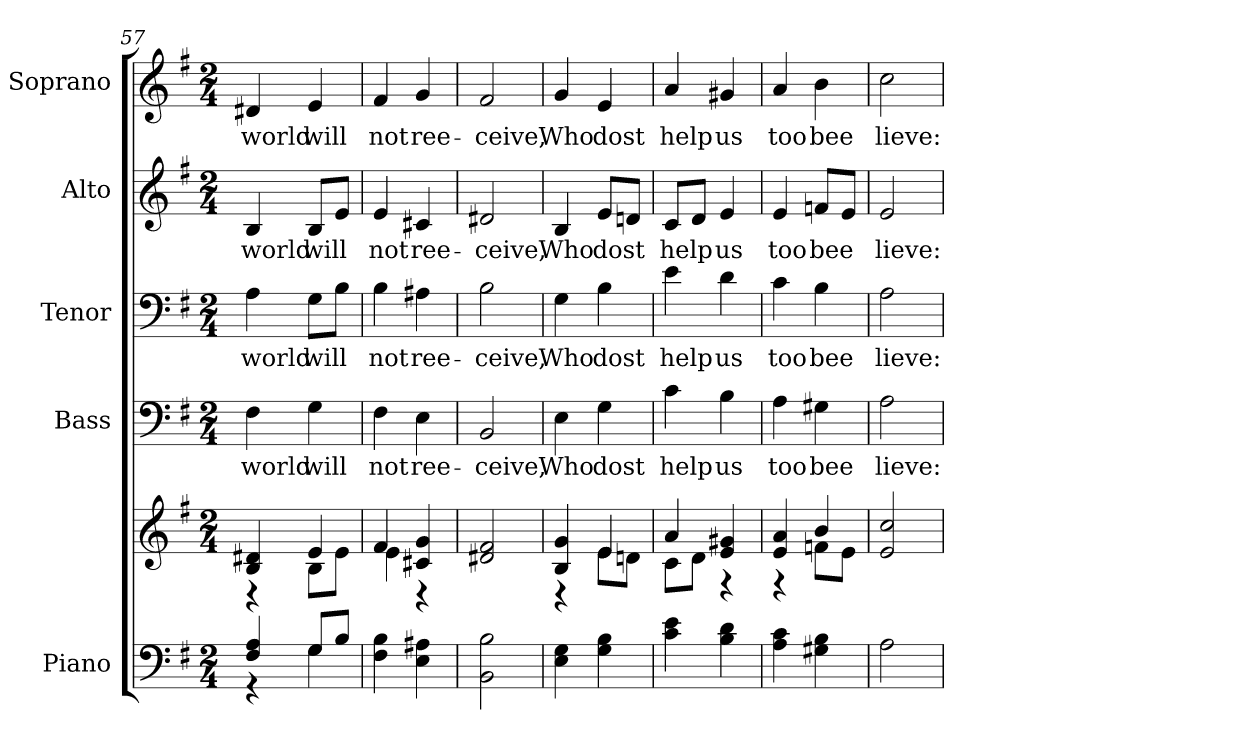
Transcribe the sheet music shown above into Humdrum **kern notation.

**kern	**kern	**kern	**text	**kern	**text	**kern	**text	**kern	**text
*part5	*part5	*part4	*part4	*part3	*part3	*part2	*part2	*part1	*part1
*staff6	*staff5	*staff4	*staff4	*staff3	*staff3	*staff2	*staff2	*staff1	*staff1
*I"Piano	*	*I"Bass	*	*I"Tenor	*	*I"Alto	*	*I"Soprano	*
*I'Pno.	*	*I'B.	*	*I'T.	*	*I'A.	*	*I'S.	*
*clefF4	*clefG2	*clefF4	*	*clefF4	*	*clefG2	*	*clefG2	*
*k[f#]	*k[f#]	*k[f#]	*	*k[f#]	*	*k[f#]	*	*k[f#]	*
*G:	*G:	*G:	*	*G:	*	*G:	*	*G:	*
*M2/4	*M2/4	*M2/4	*	*M2/4	*	*M2/4	*	*M2/4	*
=57	=57	=57	=57	=57	=57	=57	=57	=57	=57
*^	*^	*	*	*	*	*	*	*	*
!	!	!	!	!	!LO:LY:b:color=#000000	!	!	!	!	!	!
!	!	!	!	!	!	!	!LO:LY:b:color=#000000	!	!	!	!
!	!	!	!	!	!	!	!	!	!LO:LY:b:color=#000000	!	!
!	!	!	!	!	!	!	!	!	!	!	!LO:LY:b:color=#000000
4F#i/ 4Ai	4r	4Bi/ 4d#Xi	4r	4F#i\	world	4Ai\	world	4Bi/	world	4d#Xi/	world
!	!	!	!	!	!LO:LY:b:color=#000000	!	!	!	!	!	!
!	!	!	!	!	!	!	!LO:LY:b:color=#000000	!	!	!	!
!	!	!	!	!	!	!	!	!	!LO:LY:b:color=#000000	!	!
!	!	!	!	!	!	!	!	!	!	!	!LO:LY:b:color=#000000
8Gi/L	4Gi\	4ei/	8Bi\L	4Gi\	will	8Gi\L	will	8Bi/L	will	4ei/	will
8Bi/J	.	.	8ei\J	.	.	8Bi\J	.	8ei/J	.	.	.
*v	*v	*	*	*	*	*	*	*	*	*	*
=58	=58	=58	=58	=58	=58	=58	=58	=58	=58	=58
!	!	!	!	!LO:LY:b:color=#000000	!	!	!	!	!	!
!	!	!	!	!	!	!LO:LY:b:color=#000000	!	!	!	!
!	!	!	!	!	!	!	!	!LO:LY:b:color=#000000	!	!
!	!	!	!	!	!	!	!	!	!	!LO:LY:b:color=#000000
4F#i\ 4Bi	4f#i/	4ei\	4F#i\	not	4Bi\	not	4ei/	not	4f#i/	not
!	!	!	!	!LO:LY:b:color=#000000	!	!	!	!	!	!
!	!	!	!	!	!	!LO:LY:b:color=#000000	!	!	!	!
!	!	!	!	!	!	!	!	!LO:LY:b:color=#000000	!	!
!	!	!	!	!	!	!	!	!	!	!LO:LY:b:color=#000000
4Ei\ 4A#Xi	4c#Xi/ 4gi	4r	4Ei\	ree-	4A#Xi\	ree-	4c#Xi/	ree-	4gi/	ree-
*	*v	*v	*	*	*	*	*	*	*	*
!!LO:PB:g=z
=59	=59	=59	=59	=59	=59	=59	=59	=59	=59
*	*^	*	*	*	*	*	*	*	*
!	!	!	!	!LO:LY:b:color=#000000	!	!	!	!	!	!
*	*v	*v	*	*	*	*	*	*	*	*
*	*^	*	*	*	*	*	*	*	*
!	!	!	!	!	!	!LO:LY:b:color=#000000	!	!	!	!
*	*v	*v	*	*	*	*	*	*	*	*
*	*^	*	*	*	*	*	*	*	*
!	!	!	!	!	!	!	!	!LO:LY:b:color=#000000	!	!
*	*v	*v	*	*	*	*	*	*	*	*
*	*^	*	*	*	*	*	*	*	*
!	!	!	!	!	!	!	!	!	!	!LO:LY:b:color=#000000
*	*v	*v	*	*	*	*	*	*	*	*
2BBi\ 2Bi	2d#Xi/ 2f#i	2BBi/	-ceive,	2Bi\	-ceive,	2d#Xi/	-ceive,	2f#i/	-ceive,
=60	=60	=60	=60	=60	=60	=60	=60	=60	=60
*	*^	*	*	*	*	*	*	*	*
!	!	!	!	!LO:LY:b:color=#000000	!	!	!	!	!	!
!	!	!	!	!	!	!LO:LY:b:color=#000000	!	!	!	!
!	!	!	!	!	!	!	!	!LO:LY:b:color=#000000	!	!
!	!	!	!	!	!	!	!	!	!	!LO:LY:b:color=#000000
4Ei\ 4Gi	4Bi/ 4gi	4r	4Ei\	Who	4Gi\	Who	4Bi/	Who	4gi/	Who
!	!	!	!	!LO:LY:b:color=#000000	!	!	!	!	!	!
!	!	!	!	!	!	!LO:LY:b:color=#000000	!	!	!	!
!	!	!	!	!	!	!	!	!LO:LY:b:color=#000000	!	!
!	!	!	!	!	!	!	!	!	!	!LO:LY:b:color=#000000
4Gi\ 4Bi	4ei/	8ei\L	4Gi\	dost	4Bi\	dost	8ei/L	dost	4ei/	dost
.	.	8dni\J	.	.	.	.	8dni/J	.	.	.
=61	=61	=61	=61	=61	=61	=61	=61	=61	=61	=61
!	!	!	!	!LO:LY:b:color=#000000	!	!	!	!	!	!
!	!	!	!	!	!	!LO:LY:b:color=#000000	!	!	!	!
!	!	!	!	!	!	!	!	!LO:LY:b:color=#000000	!	!
!	!	!	!	!	!	!	!	!	!	!LO:LY:b:color=#000000
4ci\ 4ei	4ai/	8ci\L	4ci\	help	4ei\	help	8ci/L	help	4ai/	help
.	.	8di\J	.	.	.	.	8di/J	.	.	.
!	!	!	!	!LO:LY:b:color=#000000	!	!	!	!	!	!
!	!	!	!	!	!	!LO:LY:b:color=#000000	!	!	!	!
!	!	!	!	!	!	!	!	!LO:LY:b:color=#000000	!	!
!	!	!	!	!	!	!	!	!	!	!LO:LY:b:color=#000000
4Bi\ 4di	4ei/ 4g#Xi	4r	4Bi\	us	4di\	us	4ei/	us	4g#Xi/	us
!!LO:PB:g=z
=62	=62	=62	=62	=62	=62	=62	=62	=62	=62	=62
!	!	!	!	!LO:LY:b:color=#000000	!	!	!	!	!	!
!	!	!	!	!	!	!LO:LY:b:color=#000000	!	!	!	!
!	!	!	!	!	!	!	!	!LO:LY:b:color=#000000	!	!
!	!	!	!	!	!	!	!	!	!	!LO:LY:b:color=#000000
4Ai\ 4ci	4ei/ 4ai	4r	4Ai\	too	4ci\	too	4ei/	too	4ai/	too
!	!	!	!	!LO:LY:b:color=#000000	!	!	!	!	!	!
!	!	!	!	!	!	!LO:LY:b:color=#000000	!	!	!	!
!	!	!	!	!	!	!	!	!LO:LY:b:color=#000000	!	!
!	!	!	!	!	!	!	!	!	!	!LO:LY:b:color=#000000
4G#Xi\ 4Bi	4bi/	8fni\L	4G#Xi\	bee	4Bi\	bee	8fni/L	bee	4bi\	bee
.	.	8ei\J	.	.	.	.	8ei/J	.	.	.
*	*v	*v	*	*	*	*	*	*	*	*
=63	=63	=63	=63	=63	=63	=63	=63	=63	=63
*	*^	*	*	*	*	*	*	*	*
!	!	!	!	!LO:LY:b:color=#000000	!	!	!	!	!	!
*	*v	*v	*	*	*	*	*	*	*	*
*	*^	*	*	*	*	*	*	*	*
!	!	!	!	!	!	!LO:LY:b:color=#000000	!	!	!	!
*	*v	*v	*	*	*	*	*	*	*	*
*	*^	*	*	*	*	*	*	*	*
!	!	!	!	!	!	!	!	!LO:LY:b:color=#000000	!	!
*	*v	*v	*	*	*	*	*	*	*	*
*	*^	*	*	*	*	*	*	*	*
!	!	!	!	!	!	!	!	!	!	!LO:LY:b:color=#000000
*	*v	*v	*	*	*	*	*	*	*	*
2Ai\	2ei/ 2cci	2Ai\	lieve:	2Ai\	lieve:	2ei/	lieve:	2cci\	lieve:
=	=	=	=	=	=	=	=	=	=
*-	*-	*-	*-	*-	*-	*-	*-	*-	*-
